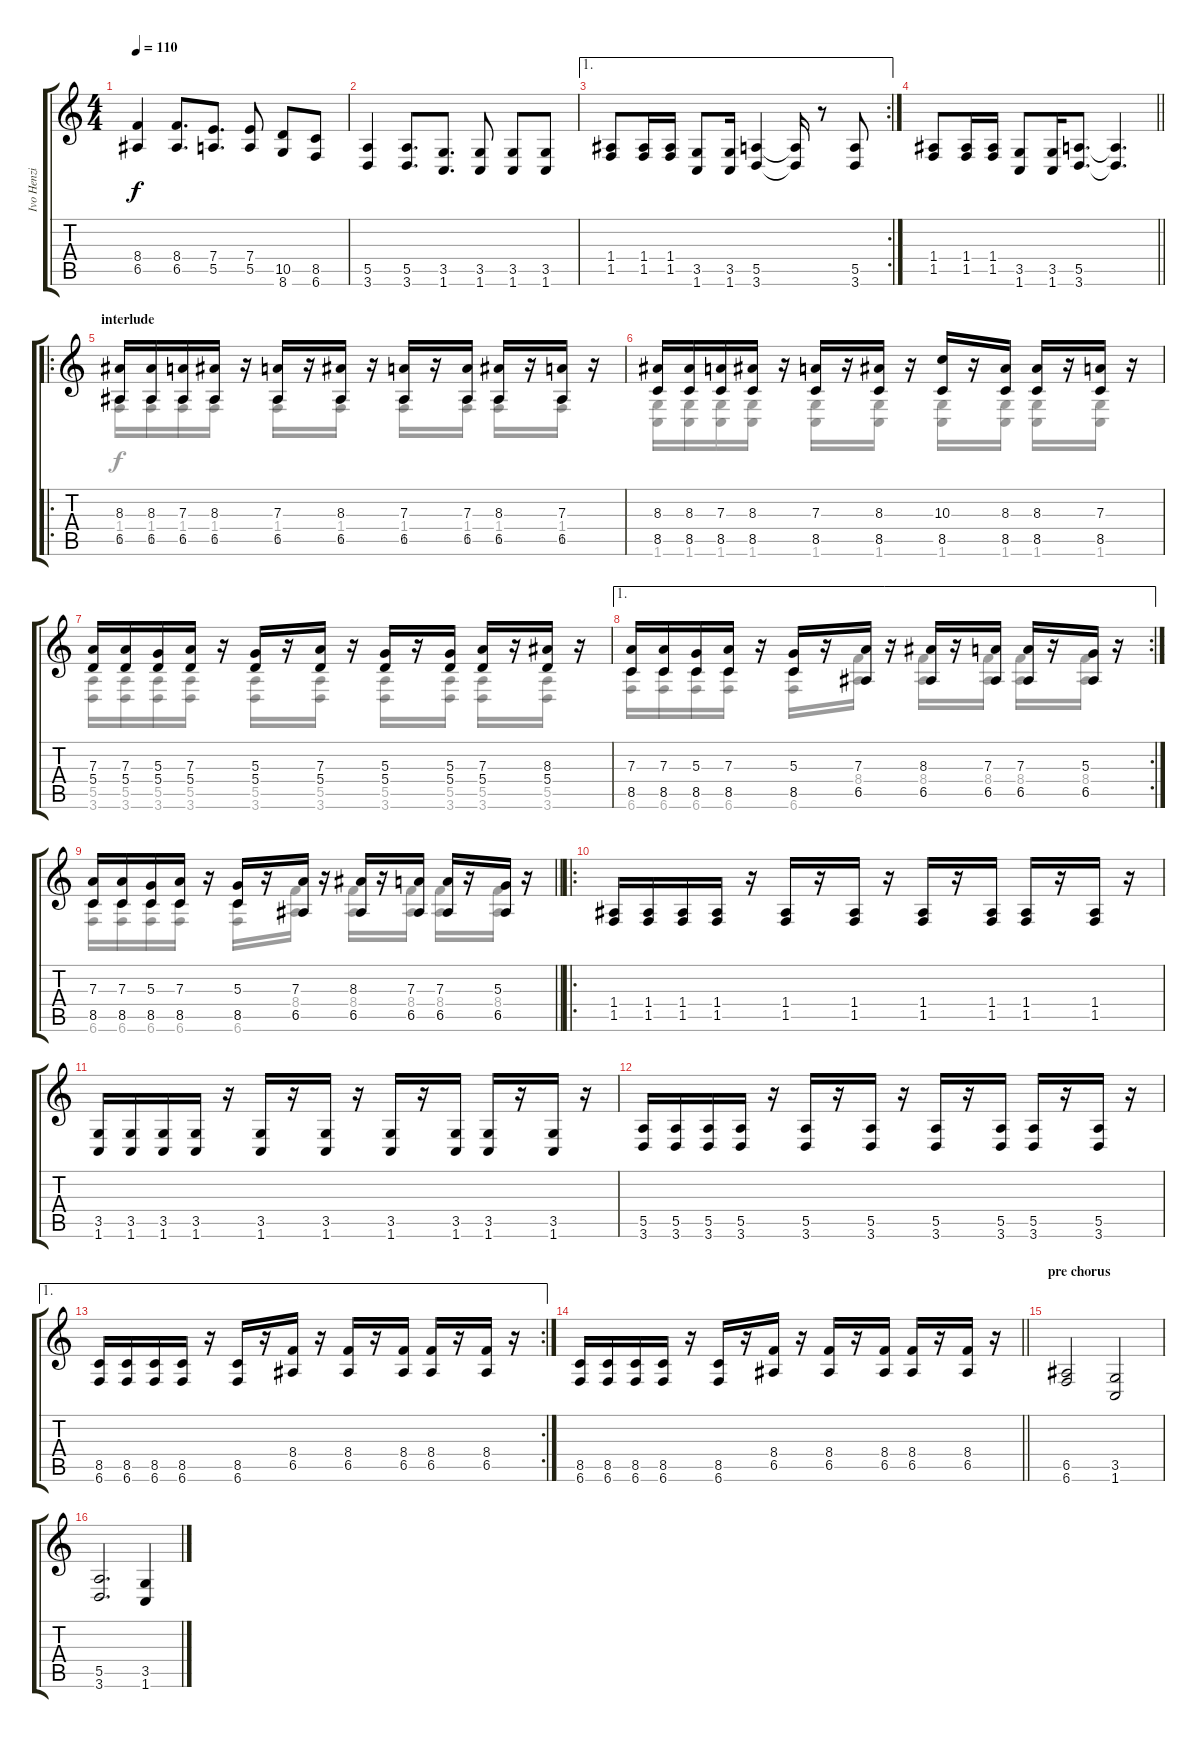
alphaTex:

\track ("Ivo Henzi" "Ivo Henzi") {instrument distortionguitar}
\staff {score tabs}
\tuning (B3 Gb3 D3 A2 E2 B1) {hide}
\voice
\ts (4 4)
\tempo 110
\clef g2
\ks c
(8.4 6.5).4{dy f} (8.4 6.5).8{d} (7.4 5.5).8{d} (7.4 5.5).8 (10.5 8.6).8 (8.5 6.6).8 |
(5.5 3.6).4 (5.5 3.6).8{d} (3.5 1.6).8{d} (3.5 1.6).8 (3.5 1.6).8 (3.5 1.6).8 |
\ae 1
\rc 2
(1.4 1.5).8 (1.4 1.5).16 (1.4 1.5).16 (3.5 1.6).8 (3.5 1.6).16 (5.5 3.6).4 (5.5{t} 3.6{t}).16 r.8 (5.5 3.6).8 |
\barLineRight lightlight
(1.4 1.5).8 (1.4 1.5).16 (1.4 1.5).16 (3.5 1.6).8 (3.5 1.6).16 (5.5 3.6).8{d} (5.5{t} 3.6{t}).4{d} |
\ro
\section ("" "interlude")
(8.3 6.5).16 (8.3 6.5).16 (7.3 6.5).16 (8.3 6.5).16 r.16 (7.3 6.5).16 r.16 (8.3 6.5).16 r.16 (7.3 6.5).16 r.16 (7.3 6.5).16 (8.3 6.5).16 r.16 (7.3 6.5).16 r.16 |
(8.3 8.5).16 (8.3 8.5).16 (7.3 8.5).16 (8.3 8.5).16 r.16 (7.3 8.5).16 r.16 (8.3 8.5).16 r.16 (10.3 8.5).16 r.16 (8.3 8.5).16 (8.3 8.5).16 r.16 (7.3 8.5).16 r.16 |
(7.3 5.4).16 (7.3 5.4).16 (5.3 5.4).16 (7.3 5.4).16 r.16 (5.3 5.4).16 r.16 (7.3 5.4).16 r.16 (5.3 5.4).16 r.16 (5.3 5.4).16 (7.3 5.4).16 r.16 (8.3 5.4).16 r.16 |
\ae 1
\rc 2
(7.3 8.5).16 (7.3 8.5).16 (5.3 8.5).16 (7.3 8.5).16 r.16 (5.3 8.5).16 r.16 (7.3 6.5).16 r.16 (8.3 6.5).16 r.16 (7.3 6.5).16 (7.3 6.5).16 r.16 (5.3 6.5).16 r.16 |
\barLineRight lightlight
(7.3 8.5).16 (7.3 8.5).16 (5.3 8.5).16 (7.3 8.5).16 r.16 (5.3 8.5).16 r.16 (7.3 6.5).16 r.16 (8.3 6.5).16 r.16 (7.3 6.5).16 (7.3 6.5).16 r.16 (5.3 6.5).16 r.16 |
\ro
\section ("" "")
(1.4 1.5).16 (1.4 1.5).16 (1.4 1.5).16 (1.4 1.5).16 r.16 (1.4 1.5).16 r.16 (1.4 1.5).16 r.16 (1.4 1.5).16 r.16 (1.4 1.5).16 (1.4 1.5).16 r.16 (1.4 1.5).16 r.16 |
(3.5 1.6).16 (3.5 1.6).16 (3.5 1.6).16 (3.5 1.6).16 r.16 (3.5 1.6).16 r.16 (3.5 1.6).16 r.16 (3.5 1.6).16 r.16 (3.5 1.6).16 (3.5 1.6).16 r.16 (3.5 1.6).16 r.16 |
(5.5 3.6).16 (5.5 3.6).16 (5.5 3.6).16 (5.5 3.6).16 r.16 (5.5 3.6).16 r.16 (5.5 3.6).16 r.16 (5.5 3.6).16 r.16 (5.5 3.6).16 (5.5 3.6).16 r.16 (5.5 3.6).16 r.16 |
\ae 1
\rc 2
(8.5 6.6).16 (8.5 6.6).16 (8.5 6.6).16 (8.5 6.6).16 r.16 (8.5 6.6).16 r.16 (8.4 6.5).16 r.16 (8.4 6.5).16 r.16 (8.4 6.5).16 (8.4 6.5).16 r.16 (8.4 6.5).16 r.16 |
\barLineRight lightlight
(8.5 6.6).16 (8.5 6.6).16 (8.5 6.6).16 (8.5 6.6).16 r.16 (8.5 6.6).16 r.16 (8.4 6.5).16 r.16 (8.4 6.5).16 r.16 (8.4 6.5).16 (8.4 6.5).16 r.16 (8.4 6.5).16 r.16 |
\section ("" "pre chorus")
(6.5 6.6).2 (3.5 1.6).2 |
(5.5 3.6).2{d} (3.5 1.6).4
\voice
\clef g2
\ottava regular
\simile none
\ks c
|
|
|
\barLineRight lightlight
|
(1.4 1.5).16 (1.4 1.5).16 (1.4 1.5).16 (1.4 1.5).16 r.16 (1.4 1.5).16 r.16 (1.4 1.5).16 r.16 (1.4 1.5).16 r.16 (1.4 1.5).16 (1.4 1.5).16 r.16 (1.4 1.5).16 r.16 |
(3.5 1.6).16 (3.5 1.6).16 (3.5 1.6).16 (3.5 1.6).16 r.16 (3.5 1.6).16 r.16 (3.5 1.6).16 r.16 (3.5 1.6).16 r.16 (3.5 1.6).16 (3.5 1.6).16 r.16 (3.5 1.6).16 r.16 |
(5.5 3.6).16 (5.5 3.6).16 (5.5 3.6).16 (5.5 3.6).16 r.16 (5.5 3.6).16 r.16 (5.5 3.6).16 r.16 (5.5 3.6).16 r.16 (5.5 3.6).16 (5.5 3.6).16 r.16 (5.5 3.6).16 r.16 |
(8.5 6.6).16 (8.5 6.6).16 (8.5 6.6).16 (8.5 6.6).16 r.16 (8.5 6.6).16 r.16 (8.4 6.5).16 r.16 (8.4 6.5).16 r.16 (8.4 6.5).16 (8.4 6.5).16 r.16 (8.4 6.5).16 r.16 |
\barLineRight lightlight
(8.5 6.6).16 (8.5 6.6).16 (8.5 6.6).16 (8.5 6.6).16 r.16 (8.5 6.6).16 r.16 (8.4 6.5).16 r.16 (8.4 6.5).16 r.16 (8.4 6.5).16 (8.4 6.5).16 r.16 (8.4 6.5).16 r.16 |
|
|
|
|
\barLineRight lightlight
|
|
